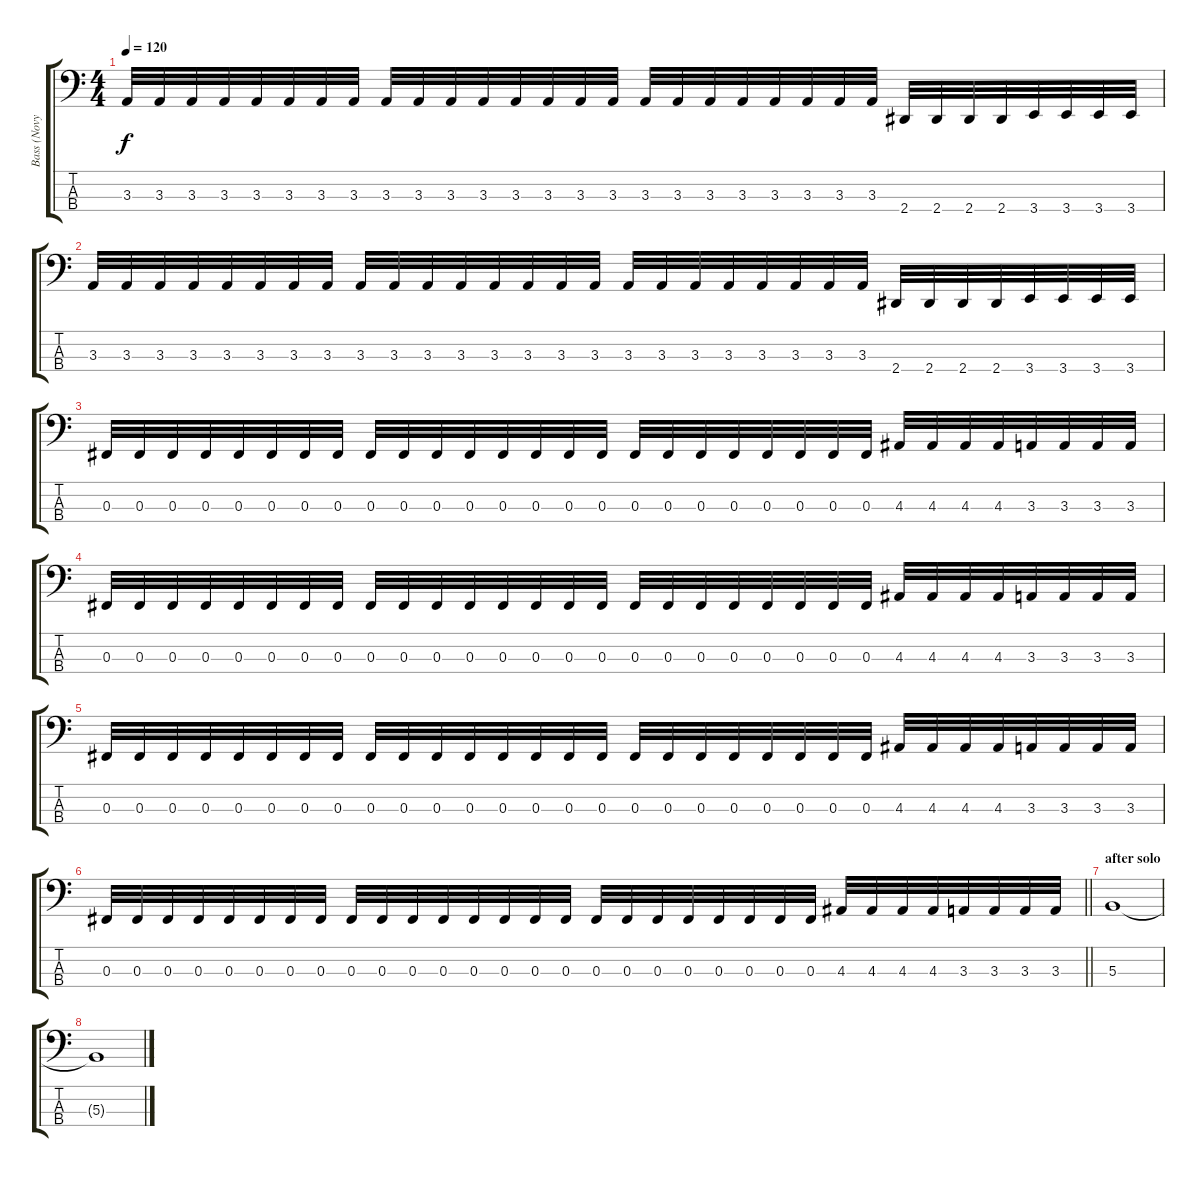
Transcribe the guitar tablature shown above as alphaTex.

\track ("Bass (Novy)" "Bass (Novy") {instrument electricbasspick}
\staff {score tabs}
\tuning (E2 B1 Gb1 Db1) {hide}
\ts (4 4)
\tempo 120
\clef f4
\ks c
3.3.32{dy f} 3.3.32 3.3.32 3.3.32 3.3.32 3.3.32 3.3.32 3.3.32 3.3.32 3.3.32 3.3.32 3.3.32 3.3.32 3.3.32 3.3.32 3.3.32 3.3.32 3.3.32 3.3.32 3.3.32 3.3.32 3.3.32 3.3.32 3.3.32 2.4.32 2.4.32 2.4.32 2.4.32 3.4.32 3.4.32 3.4.32 3.4.32 |
3.3.32 3.3.32 3.3.32 3.3.32 3.3.32 3.3.32 3.3.32 3.3.32 3.3.32 3.3.32 3.3.32 3.3.32 3.3.32 3.3.32 3.3.32 3.3.32 3.3.32 3.3.32 3.3.32 3.3.32 3.3.32 3.3.32 3.3.32 3.3.32 2.4.32 2.4.32 2.4.32 2.4.32 3.4.32 3.4.32 3.4.32 3.4.32 |
0.3.32 0.3.32 0.3.32 0.3.32 0.3.32 0.3.32 0.3.32 0.3.32 0.3.32 0.3.32 0.3.32 0.3.32 0.3.32 0.3.32 0.3.32 0.3.32 0.3.32 0.3.32 0.3.32 0.3.32 0.3.32 0.3.32 0.3.32 0.3.32 4.3.32 4.3.32 4.3.32 4.3.32 3.3.32 3.3.32 3.3.32 3.3.32 |
0.3.32 0.3.32 0.3.32 0.3.32 0.3.32 0.3.32 0.3.32 0.3.32 0.3.32 0.3.32 0.3.32 0.3.32 0.3.32 0.3.32 0.3.32 0.3.32 0.3.32 0.3.32 0.3.32 0.3.32 0.3.32 0.3.32 0.3.32 0.3.32 4.3.32 4.3.32 4.3.32 4.3.32 3.3.32 3.3.32 3.3.32 3.3.32 |
0.3.32 0.3.32 0.3.32 0.3.32 0.3.32 0.3.32 0.3.32 0.3.32 0.3.32 0.3.32 0.3.32 0.3.32 0.3.32 0.3.32 0.3.32 0.3.32 0.3.32 0.3.32 0.3.32 0.3.32 0.3.32 0.3.32 0.3.32 0.3.32 4.3.32 4.3.32 4.3.32 4.3.32 3.3.32 3.3.32 3.3.32 3.3.32 |
\barLineRight lightlight
0.3.32 0.3.32 0.3.32 0.3.32 0.3.32 0.3.32 0.3.32 0.3.32 0.3.32 0.3.32 0.3.32 0.3.32 0.3.32 0.3.32 0.3.32 0.3.32 0.3.32 0.3.32 0.3.32 0.3.32 0.3.32 0.3.32 0.3.32 0.3.32 4.3.32 4.3.32 4.3.32 4.3.32 3.3.32 3.3.32 3.3.32 3.3.32 |
\section ("" "after solo")
5.3.1 |
5.3{t}.1
